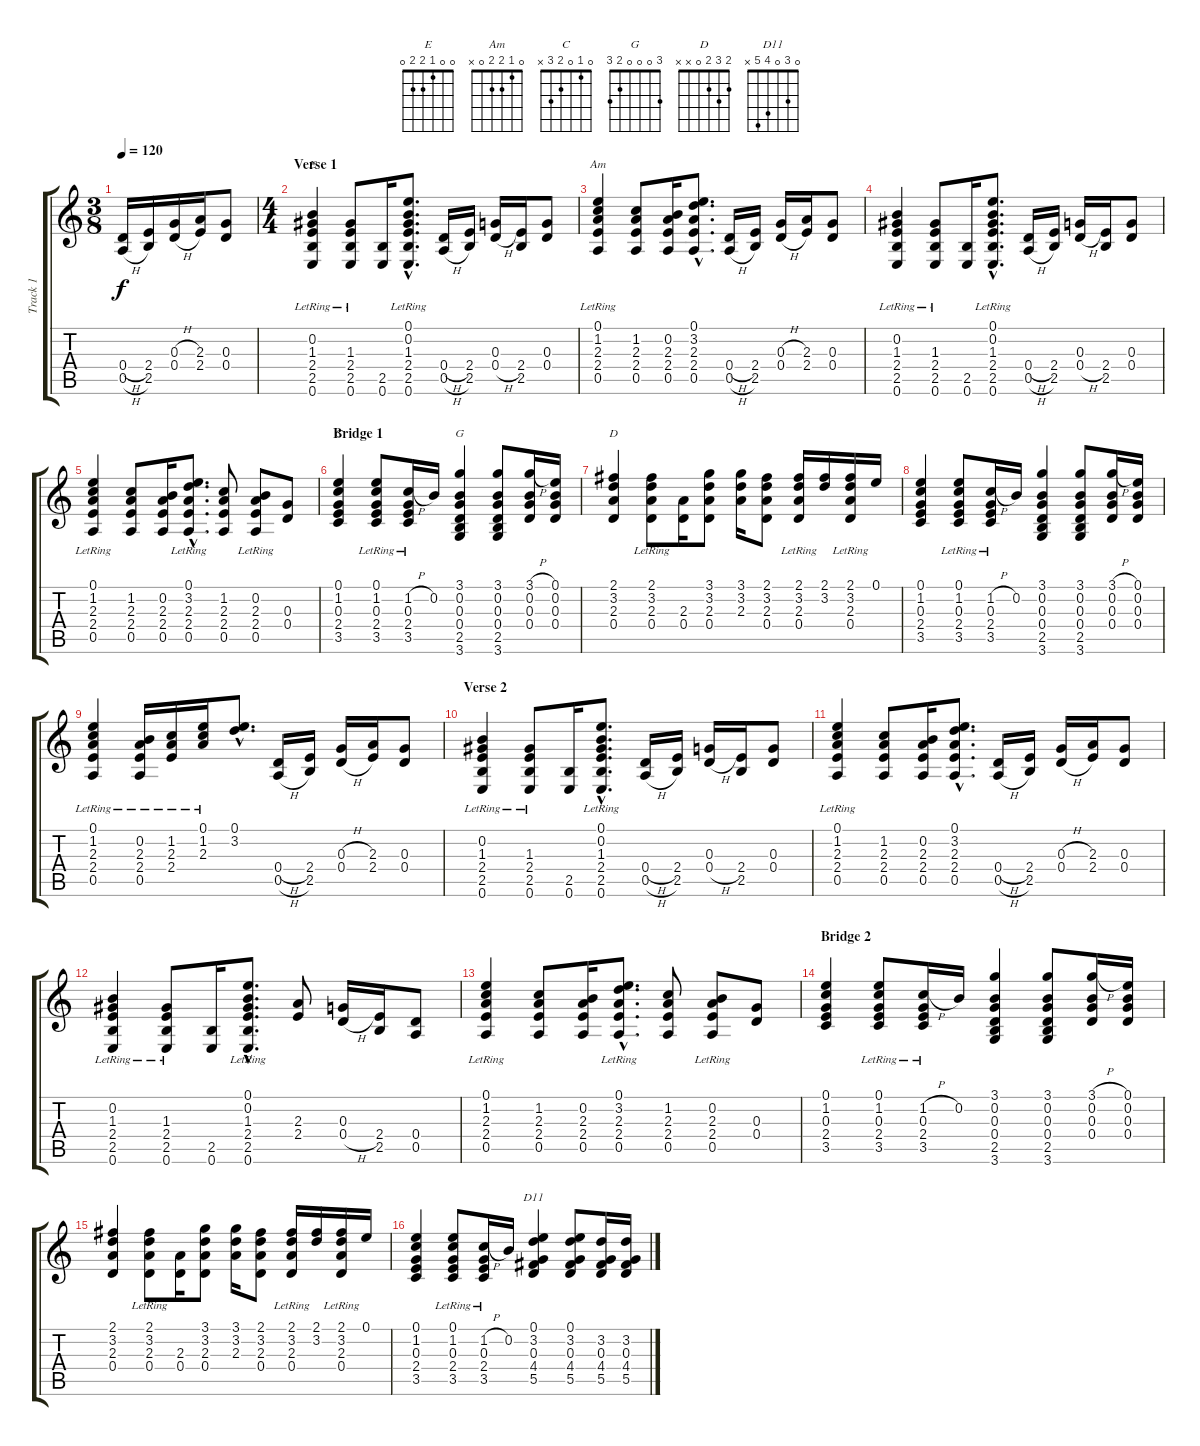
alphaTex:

\track ("Track 1" "Track 1") {instrument acousticguitarsteel}
\staff {score tabs}
\tuning (E4 B3 G3 D3 A2 E2) {hide}
\chord ("E" 0 0 1 2 2 0)
\chord ("Am" 0 1 2 2 0 x)
\chord ("C" 0 1 0 2 3 x)
\chord ("G" 3 0 0 0 2 3)
\chord ("D" 2 3 2 0 x x)
\chord ("D11" 0 3 0 4 5 x)
\ts (3 8)
\tempo 120
\clef g2
\ks c
(0.4{h} 0.5{h}).16{dy f instrument acousticguitarsteel} (2.4 2.5).16 (0.3{h} 0.4{h}).16 (2.3 2.4).16 (0.3 0.4).8 |
\ts (4 4)
\section ("" "Verse 1")
(0.2{lr} 1.3 2.4 2.5 0.6).4{ch "E"} (1.3{lr} 2.4{lr} 2.5 0.6).8 (2.5 0.6).16 (0.1{hac lr} 0.2{hac lr} 1.3{hac} 2.4{hac} 2.5{hac} 0.6{hac}).8{d} (0.4{h} 0.5{h}).16 (2.4 2.5).16 (0.3 0.4{h}).16 (2.4 2.5).16 (0.3 0.4).8 |
(0.1{lr} 1.2 2.3 2.4 0.5).4{ch "Am"} (1.2 2.3 2.4 0.5).8 (0.2 2.3 2.4 0.5).16 (0.1{hac} 3.2{hac} 2.3{hac} 2.4{hac} 0.5{hac}).8{d} (0.4{h} 0.5{h}).16 (2.4 2.5).16 (0.3{h} 0.4{h}).16 (2.3 2.4).16 (0.3 0.4).8 |
(0.2{lr} 1.3 2.4 2.5 0.6).4 (1.3{lr} 2.4{lr} 2.5 0.6).8 (2.5 0.6).16 (0.1{hac lr} 0.2{hac lr} 1.3{hac} 2.4{hac} 2.5{hac} 0.6{hac}).8{d} (0.4{h} 0.5{h}).16 (2.4 2.5).16 (0.3 0.4{h}).16 (2.4 2.5).16 (0.3 0.4).8 |
(0.1{lr} 1.2 2.3 2.4 0.5).4 (1.2 2.3 2.4 0.5).8 (0.2 2.3 2.4 0.5).16 (0.1{hac lr} 3.2{hac} 2.3{hac} 2.4{hac} 0.5{hac}).8{d} (1.2 2.3 2.4 0.5).8 (0.2{lr} 2.3 2.4 0.5{lr}).8 (0.3 0.4).8 |
\section ("" "Bridge 1")
(0.1 1.2 0.3 2.4 3.5).4{ch "C"} (0.1{lr} 1.2 0.3 2.4 3.5).8 (1.2{h} 0.3{lr} 2.4{lr} 3.5{lr}).16 0.2.16 (3.1 0.2 0.3 0.4 2.5 3.6).4{ch "G"} (3.1 0.2 0.3 0.4 2.5 3.6).8 (3.1{h} 0.2 0.3 0.4).16 (0.1 0.2 0.3 0.4).16 |
(2.1 3.2 2.3 0.4).4{ch "D"} (2.1{lr} 3.2{lr} 2.3 0.4).8 (2.3 0.4).16 (3.1 3.2 2.3 0.4).8 (3.1 3.2 2.3).16 (2.1 3.2 2.3 0.4).8 (2.1 3.2 2.3{lr} 0.4{lr}).16 (2.1 3.2).16 (2.1 3.2{lr} 2.3{lr} 0.4{lr}).16 0.1.16 |
(0.1 1.2 0.3 2.4 3.5).4 (0.1{lr} 1.2 0.3 2.4 3.5).8 (1.2{h} 0.3{lr} 2.4{lr} 3.5{lr}).16 0.2.16 (3.1 0.2 0.3 0.4 2.5 3.6).4 (3.1 0.2 0.3 0.4 2.5 3.6).8 (3.1{h} 0.2 0.3 0.4).16 (0.1 0.2 0.3 0.4).16 |
(0.1{lr} 1.2 2.3 2.4 0.5).4 (0.2 2.3 2.4 0.5{lr}).16 (1.2 2.3 2.4{lr}).16 (0.1 1.2 2.3{lr}).16 (0.1{hac} 3.2{hac}).8{d} (0.4{h} 0.5{h}).16 (2.4 2.5).16 (0.3{h} 0.4{h}).16 (2.3 2.4).16 (0.3 0.4).8 |
\section ("" "Verse 2")
(0.2{lr} 1.3 2.4 2.5 0.6).4 (1.3{lr} 2.4{lr} 2.5 0.6).8 (2.5 0.6).16 (0.1{hac lr} 0.2{hac lr} 1.3{hac} 2.4{hac} 2.5{hac} 0.6{hac}).8{d} (0.4{h} 0.5{h}).16 (2.4 2.5).16 (0.3 0.4{h}).16 (2.4 2.5).16 (0.3 0.4).8 |
(0.1{lr} 1.2 2.3 2.4 0.5).4 (1.2 2.3 2.4 0.5).8 (0.2 2.3 2.4 0.5).16 (0.1{hac} 3.2{hac} 2.3{hac} 2.4{hac} 0.5{hac}).8{d} (0.4{h} 0.5{h}).16 (2.4 2.5).16 (0.3{h} 0.4{h}).16 (2.3 2.4).16 (0.3 0.4).8 |
(0.2{lr} 1.3 2.4 2.5 0.6).4 (1.3{lr} 2.4{lr} 2.5 0.6).8 (2.5 0.6).16 (0.1{hac lr} 0.2{hac lr} 1.3{hac} 2.4{hac} 2.5{hac} 0.6{hac}).8{d} (2.3 2.4).8 (0.3 0.4{h}).16 (2.4 2.5).16 (0.4 0.5).8 |
(0.1{lr} 1.2 2.3 2.4 0.5).4 (1.2 2.3 2.4 0.5).8 (0.2 2.3 2.4 0.5).16 (0.1{hac lr} 3.2{hac} 2.3{hac} 2.4{hac} 0.5{hac}).8{d} (1.2 2.3 2.4 0.5).8 (0.2{lr} 2.3 2.4 0.5{lr}).8 (0.3 0.4).8 |
\section ("" "Bridge 2")
(0.1 1.2 0.3 2.4 3.5).4 (0.1{lr} 1.2 0.3 2.4 3.5).8 (1.2{h} 0.3{lr} 2.4{lr} 3.5{lr}).16 0.2.16 (3.1 0.2 0.3 0.4 2.5 3.6).4 (3.1 0.2 0.3 0.4 2.5 3.6).8 (3.1{h} 0.2 0.3 0.4).16 (0.1 0.2 0.3 0.4).16 |
(2.1 3.2 2.3 0.4).4 (2.1{lr} 3.2{lr} 2.3 0.4).8 (2.3 0.4).16 (3.1 3.2 2.3 0.4).8 (3.1 3.2 2.3).16 (2.1 3.2 2.3 0.4).8 (2.1 3.2 2.3{lr} 0.4{lr}).16 (2.1 3.2).16 (2.1 3.2{lr} 2.3{lr} 0.4{lr}).16 0.1.16 |
(0.1 1.2 0.3 2.4 3.5).4 (0.1{lr} 1.2 0.3 2.4 3.5).8 (1.2{h} 0.3{lr} 2.4{lr} 3.5{lr}).16 0.2.16 (0.1 3.2 0.3 4.4 5.5).4{ch "D11"} (0.1 3.2 0.3 4.4 5.5).8 (3.2 0.3 4.4 5.5).16 (3.2 0.3 4.4 5.5).16
